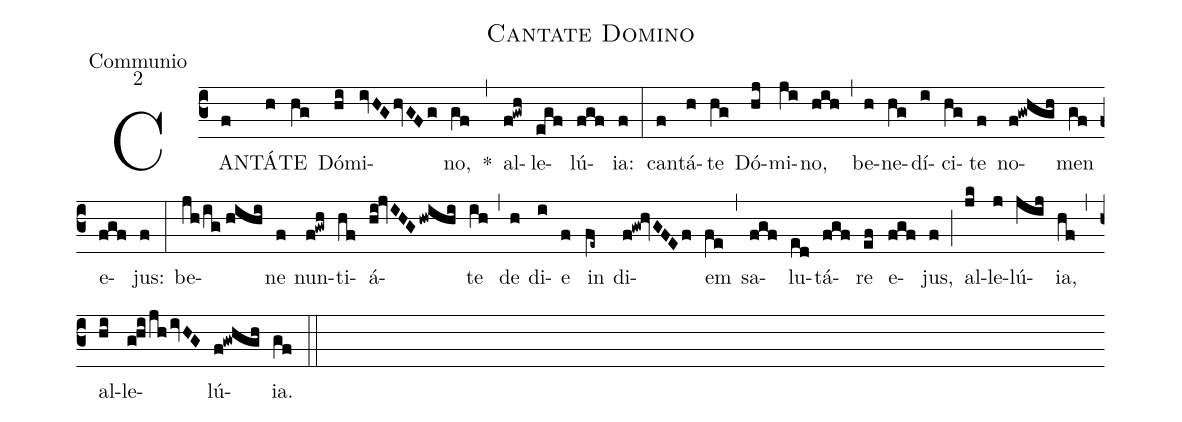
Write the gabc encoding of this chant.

name:Cantate Domino;
office-part:Communio;
mode:2;
%%
(c3) CAN(f)TÁ(h)TE(hg) Dó(hi)mi(ivHG/hvGFg)no,(gf) *(,) al(f!gwh)le(egf)lú(fgf)ia:(f) (:) can(f)tá(h)te(hg) Dó(hj)mi(ji)no,(hih) (,) be(h)ne(hg)dí(i)ci(hg)te(f) no(f!gwhgh)men(gf) e(fgf)jus:(f) (:) be(jh/ig//hihi)ne(f) nun(f!gwh)ti(hf)á(hi!jvIHG/hwihi)te(ih) (,) de(h) di(i)e(f) in(fe~) di(f!gw!hvGFEf)em(fe) (,) sa(fgf)lu(ed)tá(fgf)re(ef) e(fgf)jus,(f) (;) al(jk)le(j)lú(jij)ia,(hf) (,) al(hi)le(g!hi/jh/ivHG)lú(f!gwhgh)ia.(gf) (::)
